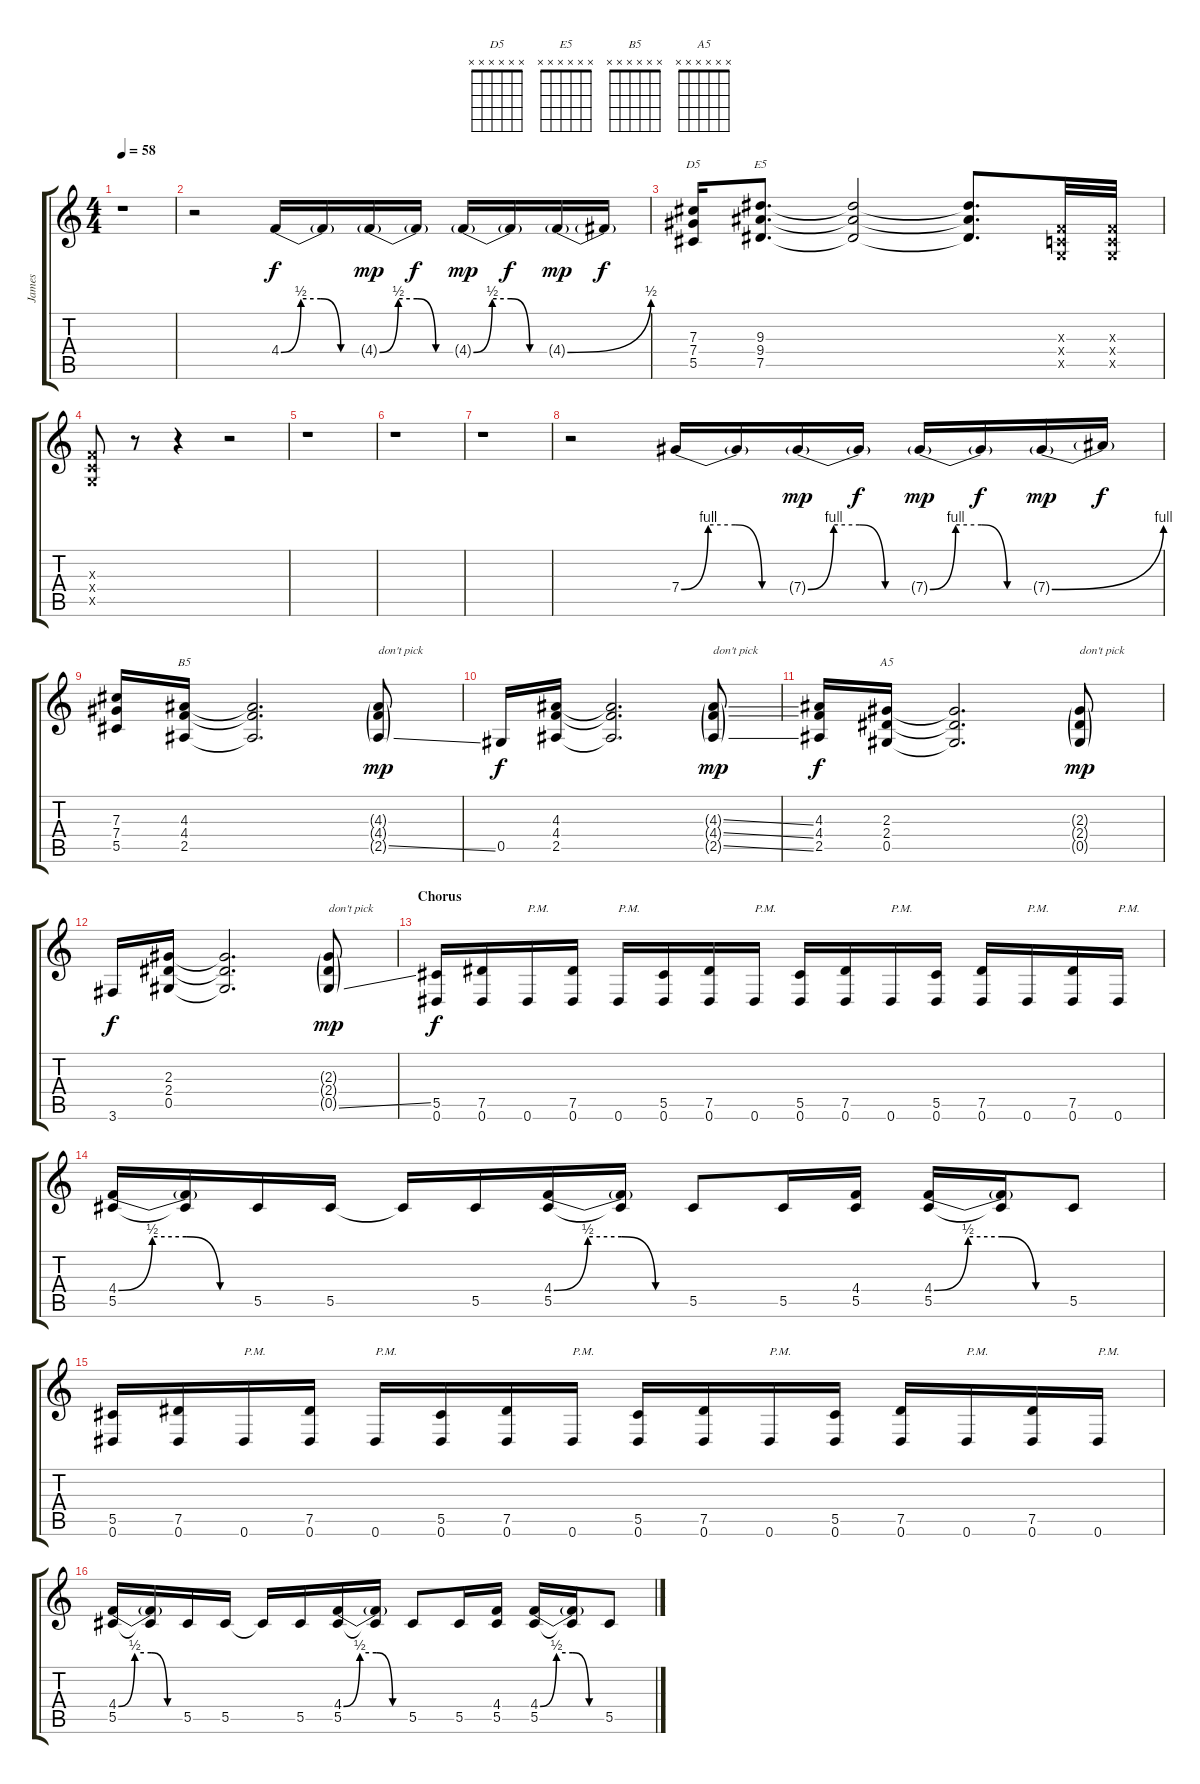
\track ("James " "James ") {instrument distortionguitar}
\staff {score tabs}
\tuning (Eb4 Bb3 Gb3 Db3 Ab2 Eb2) {hide}
\chord ("D5" x x x x x x)
\chord ("E5" x x x x x x)
\chord ("B5" x x x x x x)
\chord ("A5" x x x x x x)
\ts (4 4)
\tempo 58
\clef g2
\ks c
r.1{dy f} |
r.2 4.4{be (custom 0 0 15 2 30 2 45 0 60 0)}.16 4.4{t}.16 4.4{be (custom 0 0 15 2 30 2 45 0 60 0) g}.16{dy mp} 4.4{t}.16{dy f} 4.4{be (custom 0 0 15 2 30 2 45 0 60 0) g}.16{dy mp} 4.4{t}.16{dy f} 4.4{be (bend 0 0 60 2) g}.16{dy mp} 4.4{t}.16{dy f} |
(7.3 7.4 5.5).16{ch "D5"} (9.3 9.4 7.5).8{d ch "E5"} (9.3{t} 9.4{t} 7.5{t}).2 (9.3{t} 9.4{t} 7.5{t}).8{d} (-1.3{x} -1.4{x} -1.5{x}).32 (-1.3{x} -1.4{x} -1.5{x}).32 |
(-1.3{x} -1.4{x} -1.5{x}).8 r.8 r.4 r.2 |
r.1 |
r.1 |
r.1 |
r.2 7.4{be (custom 0 0 15 4 30 4 45 0 60 0)}.16 7.4{t}.16 7.4{be (custom 0 0 15 4 30 4 45 0 60 0) g}.16{dy mp} 7.4{t}.16{dy f} 7.4{be (custom 0 0 15 4 30 4 45 0 60 0) g}.16{dy mp} 7.4{t}.16{dy f} 7.4{be (bend 0 0 60 4) g}.16{dy mp} 7.4{t}.16{dy f} |
(7.3 7.4 5.5).16 (4.3 4.4 2.5).16{ch "B5"} (4.3{t} 4.4{t} 2.5{t}).2{d} (4.3{g} 4.4{g} 2.5{ss g}).8{txt "don't pick" dy mp} |
0.5.16{dy f} (4.3 4.4 2.5).16 (4.3{t} 4.4{t} 2.5{t}).2{d} (4.3{ss g} 4.4{ss g} 2.5{ss g}).8{txt "don't pick" dy mp} |
(4.3 4.4 2.5).16{dy f} (2.3 2.4 0.5).16{ch "A5"} (2.3{t} 2.4{t} 0.5{t}).2{d} (2.3{g} 2.4{g} 0.5{g}).8{txt "don't pick" dy mp} |
3.6.16{dy f} (2.3 2.4 0.5).16 (2.3{t} 2.4{t} 0.5{t}).2{d} (2.3{g} 2.4{g} 0.5{ss g}).8{txt "don't pick" dy mp} |
\section ("" "Chorus")
(5.5 0.6).16{dy f} (7.5 0.6).16 0.6.16{txt "P.M."} (7.5 0.6).16 0.6.16{txt "P.M."} (5.5 0.6).16 (7.5 0.6).16 0.6.16{txt "P.M."} (5.5 0.6).16 (7.5 0.6).16 0.6.16{txt "P.M."} (5.5 0.6).16 (7.5 0.6).16 0.6.16{txt "P.M."} (7.5 0.6).16 0.6.16{txt "P.M."} |
(4.4{be (custom 0 0 15 2 30 2 45 0 60 0)} 5.5).16 (4.4{t} 5.5{t}).16 5.5.16 5.5.16 5.5{t}.16 5.5.16 (4.4{be (custom 0 0 15 2 30 2 45 0 60 0)} 5.5).16 (4.4{t} 5.5{t}).16 5.5.8 5.5.16 (4.4 5.5).16 (4.4{be (custom 0 0 15 2 30 2 45 0 60 0)} 5.5).16 (4.4{t} 5.5{t}).16 5.5.8 |
(5.5 0.6).16 (7.5 0.6).16 0.6.16{txt "P.M."} (7.5 0.6).16 0.6.16{txt "P.M."} (5.5 0.6).16 (7.5 0.6).16 0.6.16{txt "P.M."} (5.5 0.6).16 (7.5 0.6).16 0.6.16{txt "P.M."} (5.5 0.6).16 (7.5 0.6).16 0.6.16{txt "P.M."} (7.5 0.6).16 0.6.16{txt "P.M."} |
(4.4{be (custom 0 0 15 2 30 2 45 0 60 0)} 5.5).16 (4.4{t} 5.5{t}).16 5.5.16 5.5.16 5.5{t}.16 5.5.16 (4.4{be (custom 0 0 15 2 30 2 45 0 60 0)} 5.5).16 (4.4{t} 5.5{t}).16 5.5.8 5.5.16 (4.4 5.5).16 (4.4{be (custom 0 0 15 2 30 2 45 0 60 0)} 5.5).16 (4.4{t} 5.5{t}).16 5.5.8
